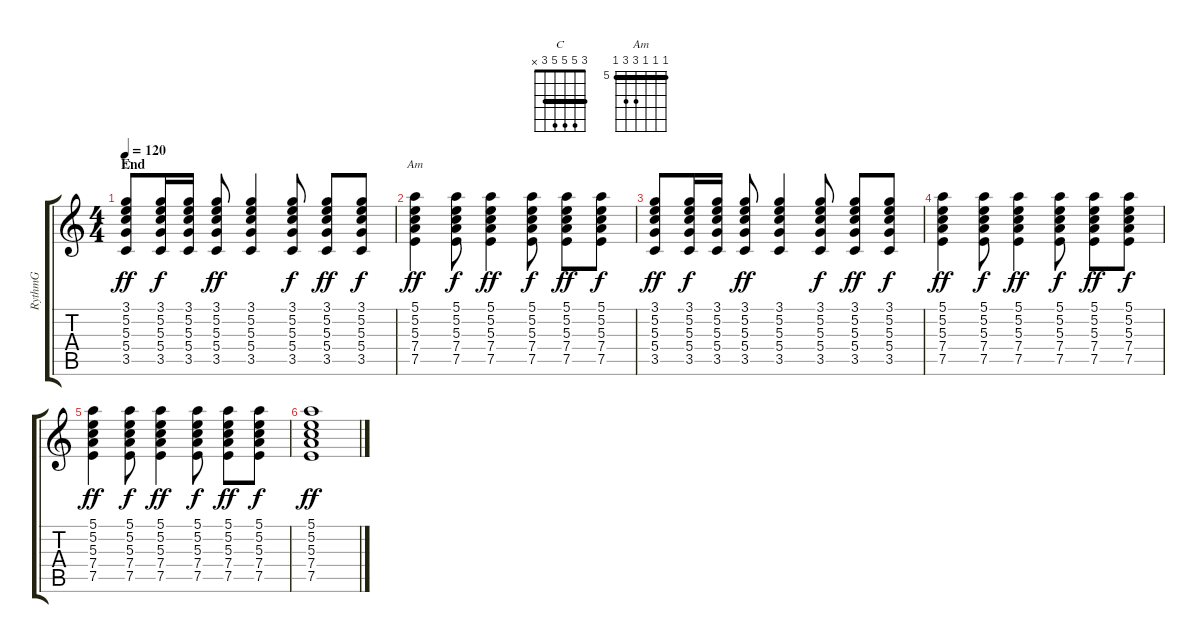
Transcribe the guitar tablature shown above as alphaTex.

\track ("RythmG" "RythmG") {instrument acousticguitarsteel}
\staff {score tabs}
\tuning (E4 B3 G3 D3 A2 E2) {hide}
\chord ("C" 3 5 5 5 3 x) {barre 3}
\chord ("Am" 5 5 5 7 7 5) {firstfret 5 barre 5}
\ts (4 4)
\section ("" "End")
\tempo 120
\clef g2
\ks c
(3.1 5.2 5.3 5.4 3.5).8{ch "C" dy ff} (3.1 5.2 5.3 5.4 3.5).16{dy f} (3.1 5.2 5.3 5.4 3.5).16 (3.1 5.2 5.3 5.4 3.5).8{dy ff} (3.1 5.2 5.3 5.4 3.5).4 (3.1 5.2 5.3 5.4 3.5).8{dy f} (3.1 5.2 5.3 5.4 3.5).8{dy ff} (3.1 5.2 5.3 5.4 3.5).8{dy f} |
(5.1 5.2 5.3 7.4 7.5).4{ch "Am" dy ff} (5.1 5.2 5.3 7.4 7.5).8{dy f} (5.1 5.2 5.3 7.4 7.5).4{dy ff} (5.1 5.2 5.3 7.4 7.5).8{dy f} (5.1 5.2 5.3 7.4 7.5).8{dy ff} (5.1 5.2 5.3 7.4 7.5).8{dy f} |
(3.1 5.2 5.3 5.4 3.5).8{dy ff} (3.1 5.2 5.3 5.4 3.5).16{dy f} (3.1 5.2 5.3 5.4 3.5).16 (3.1 5.2 5.3 5.4 3.5).8{dy ff} (3.1 5.2 5.3 5.4 3.5).4 (3.1 5.2 5.3 5.4 3.5).8{dy f} (3.1 5.2 5.3 5.4 3.5).8{dy ff} (3.1 5.2 5.3 5.4 3.5).8{dy f} |
(5.1 5.2 5.3 7.4 7.5).4{dy ff} (5.1 5.2 5.3 7.4 7.5).8{dy f} (5.1 5.2 5.3 7.4 7.5).4{dy ff} (5.1 5.2 5.3 7.4 7.5).8{dy f} (5.1 5.2 5.3 7.4 7.5).8{dy ff} (5.1 5.2 5.3 7.4 7.5).8{dy f} |
(5.1 5.2 5.3 7.4 7.5).4{dy ff} (5.1 5.2 5.3 7.4 7.5).8{dy f} (5.1 5.2 5.3 7.4 7.5).4{dy ff} (5.1 5.2 5.3 7.4 7.5).8{dy f} (5.1 5.2 5.3 7.4 7.5).8{dy ff} (5.1 5.2 5.3 7.4 7.5).8{dy f} |
(5.1 5.2 5.3 7.4 7.5).1{dy ff}
